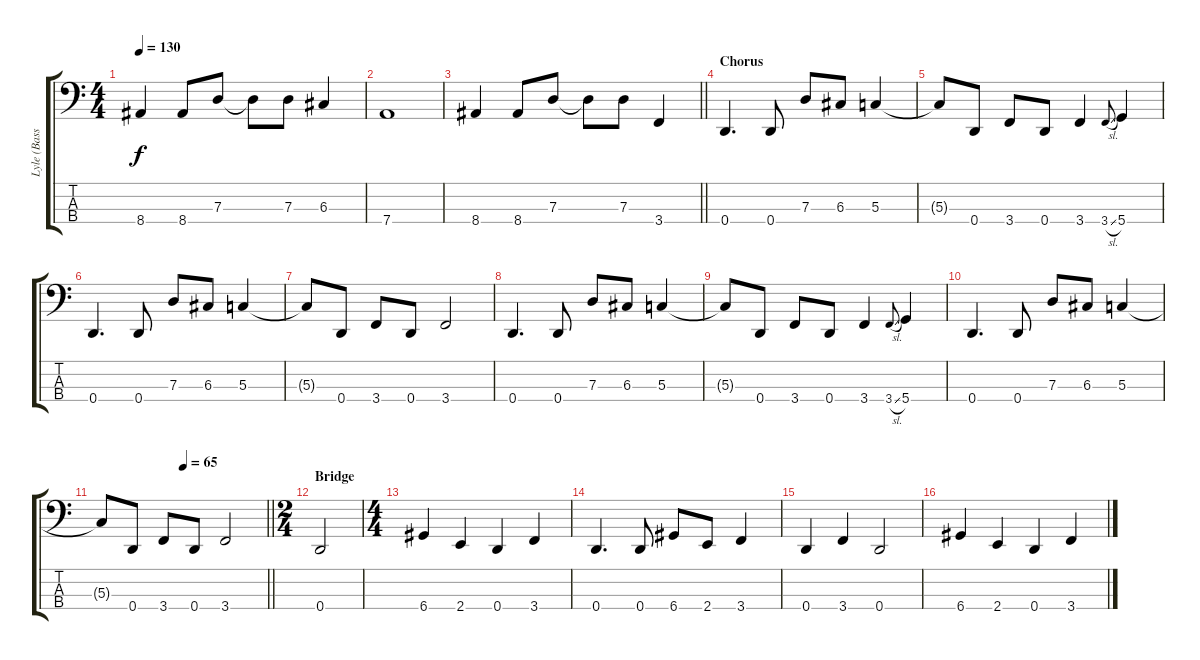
\track ("Lyle (Bass)" "Lyle (Bass") {instrument electricbassfinger}
\staff {score tabs}
\tuning (F2 C2 G1 D1) {hide}
\ts (4 4)
\tempo 130
\clef f4
\ks c
8.4.4{dy f} 8.4.8 7.3.8 7.3{t}.8 7.3.8 6.3.4 |
7.4.1 |
\barLineRight lightlight
8.4.4 8.4.8 7.3.8 7.3{t}.8 7.3.8 3.4.4 |
\section ("" "Chorus")
0.4.4{d} 0.4.8 7.3.8 6.3.8 5.3.4 |
5.3{t}.8 0.4.8 3.4.8 0.4.8 3.4.4 3.4{sl}.8{gr onbeat} 5.4.4 |
0.4.4{d} 0.4.8 7.3.8 6.3.8 5.3.4 |
5.3{t}.8 0.4.8 3.4.8 0.4.8 3.4.2 |
0.4.4{d} 0.4.8 7.3.8 6.3.8 5.3.4 |
5.3{t}.8 0.4.8 3.4.8 0.4.8 3.4.4 3.4{sl}.8{gr onbeat} 5.4.4 |
0.4.4{d} 0.4.8 7.3.8 6.3.8 5.3.4 |
\tempo (65 0.5)
\barLineRight lightlight
5.3{t}.8 0.4.8 3.4.8 0.4.8 3.4.2 |
\ts (2 4)
\section ("" "Bridge")
0.4.2 |
\ts (4 4)
6.4.4 2.4.4 0.4.4 3.4.4 |
0.4.4{d} 0.4.8 6.4.8 2.4.8 3.4.4 |
0.4.4 3.4.4 0.4.2 |
6.4.4 2.4.4 0.4.4 3.4.4
